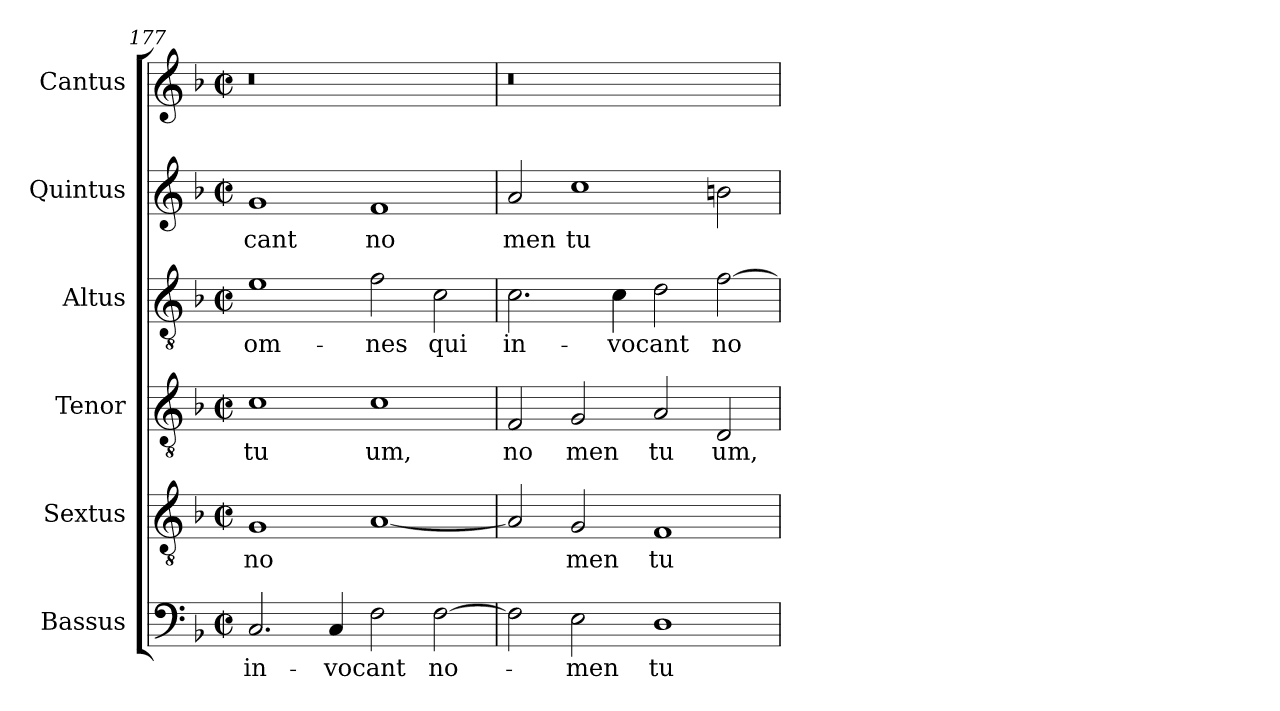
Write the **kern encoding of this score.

**kern	**text	**kern	**text	**kern	**text	**kern	**text	**kern	**text	**kern
*part6	*part6	*part5	*part5	*part4	*part4	*part3	*part3	*part2	*part2	*part1
*staff6	*staff6	*staff5	*staff5	*staff4	*staff4	*staff3	*staff3	*staff2	*staff2	*staff1
*I"Bassus	*	*I"Sextus	*	*I"Tenor	*	*I"Altus	*	*I"Quintus	*	*I"Cantus
*clefF4	*	*clefGv2	*	*clefGv2	*	*clefGv2	*	*clefG2	*	*clefG2
*k[b-]	*	*k[b-]	*	*k[b-]	*	*k[b-]	*	*k[b-]	*	*k[b-]
*F:	*	*F:	*	*F:	*	*F:	*	*F:	*	*F:
*M2/2	*	*M2/2	*	*M2/2	*	*M2/2	*	*M2/2	*	*M2/2
*met(c|)	*	*met(c|)	*	*met(c|)	*	*met(c|)	*	*met(c|)	*	*met(c|)
=177	=177	=177	=177	=177	=177	=177	=177	=177	=177	=177
!	!LO:LY:b:cj	!	!LO:LY:b:cj	!	!LO:LY:b:cj	!	!LO:LY:b:cj	!	!LO:LY:b:cj	!
2.C/	in-	1G	no	1c	tu	1e	om-	1g	cant	0r
!	!LO:LY:b	!	!	!	!	!	!	!	!	!
4C/	-vocant	.	.	.	.	.	.	.	.	.
!	!	!	!	!	!LO:LY:b:cj	!	!LO:LY:b:cj	!	!LO:LY:b:cj	!
2F\	.	[<1A	.	1c	um,	2f\	-nes	1f	no	.
!	!LO:LY:b:cj	!	!	!	!	!	!LO:LY:b:cj	!	!	!
[>2F\	no-	.	.	.	.	2c\	qui	.	.	.
=178	=178	=178	=178	=178	=178	=178	=178	=178	=178	=178
!	!	!	!	!	!LO:LY:b:cj	!	!LO:LY:b:cj	!	!LO:LY:b:cj	!
2F\]	.	2A/]	.	2F/	no	2.c\	in-	2a/	men	0r
!	!LO:LY:b:cj	!	!LO:LY:b:cj	!	!LO:LY:b:cj	!	!	!	!LO:LY:b:cj	!
2E\	-men	2G/	men	2G/	men	.	.	1cc	tu	.
!	!	!	!	!	!	!	!LO:LY:b	!	!	!
.	.	.	.	.	.	4c\	-vocant	.	.	.
!	!LO:LY:b:cj	!	!LO:LY:b:cj	!	!LO:LY:b:cj	!	!	!	!	!
1D	tu-	1F	tu	2A/	tu	2d\	.	.	.	.
!	!	!	!	!	!LO:LY:b:cj	!	!LO:LY:b:cj	!	!	!
.	.	.	.	2D/	um,	[>2f\	no-	2bn\	.	.
=	=	=	=	=	=	=	=	=	=	=
*-	*-	*-	*-	*-	*-	*-	*-	*-	*-	*-
